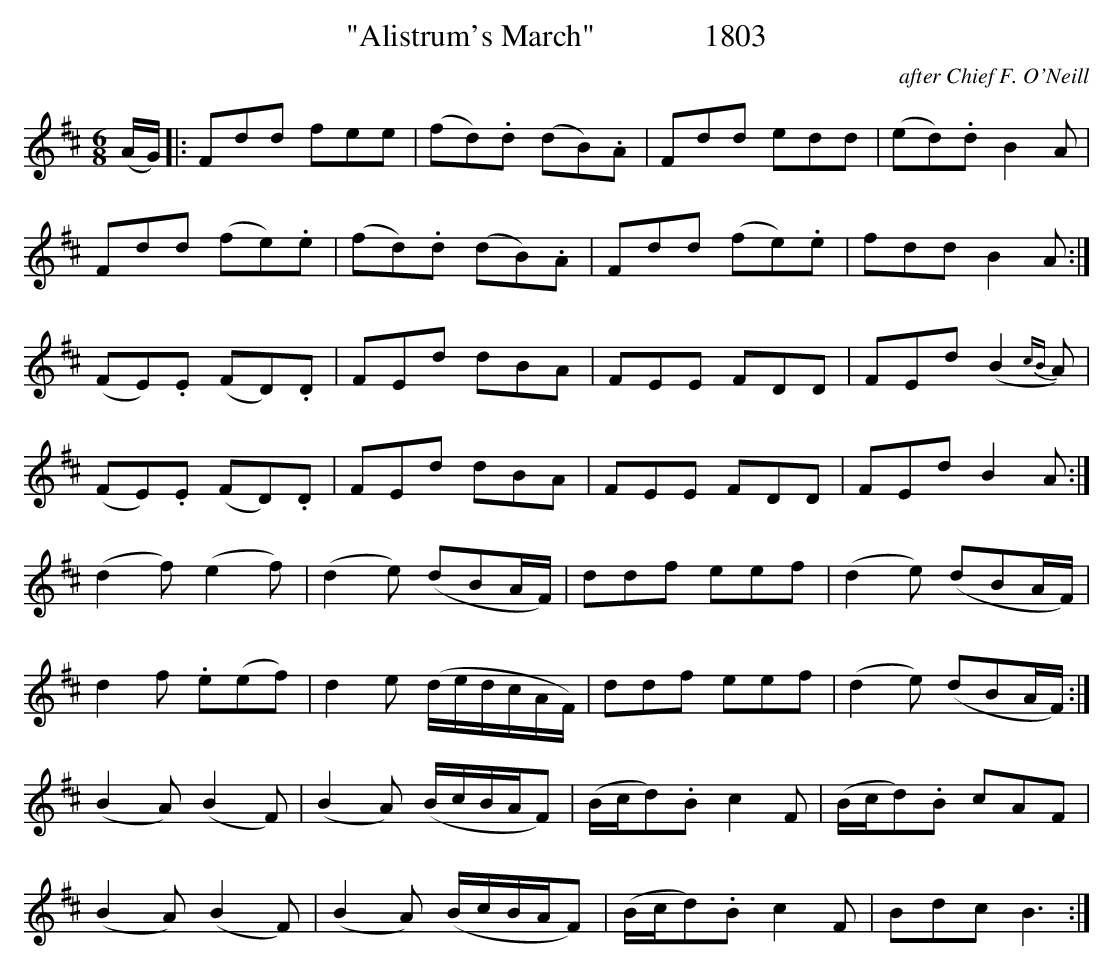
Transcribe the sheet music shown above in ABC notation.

X:1
T:"Alistrum's March"              1803
C:after Chief F. O'Neill
BRENNAN July 2003 (HTTP://WWW.SOSYOURMOM.COM)
M:6/8
L:1/8
K:D
(A/2G/2)|:Fdd fee|(fd).d (dB).A|Fdd edd|(ed).d B2A|
Fdd (fe).e|(fd).d (dB).A|Fdd (fe).e|fdd B2A:|
(FE).E (FD).D|FEd dBA|FEE FDD|FEd (B2{cB}A)|
(FE).E (FD).D|FEd dBA|FEE FDD|FEd B2A:|
(d2f) (e2f)|(d2e) (dBA/2F/2)|ddf eef|(d2e) (dBA/2F/2)|
d2f .e(ef)|d2e (d/2e/2d/2c/2A/2F/2)|ddf eef|(d2e) (dBA/2F/2):|
(B2A) (B2F)|(B2A) (B/2c/2B/2A/2F)|(B/2c/2d).B c2F|(B/2c/2d).B cAF|
(B2A) (B2F)|(B2A) (B/2c/2B/2A/2F)|(B/2c/2d).B c2F|Bdc B3:|
